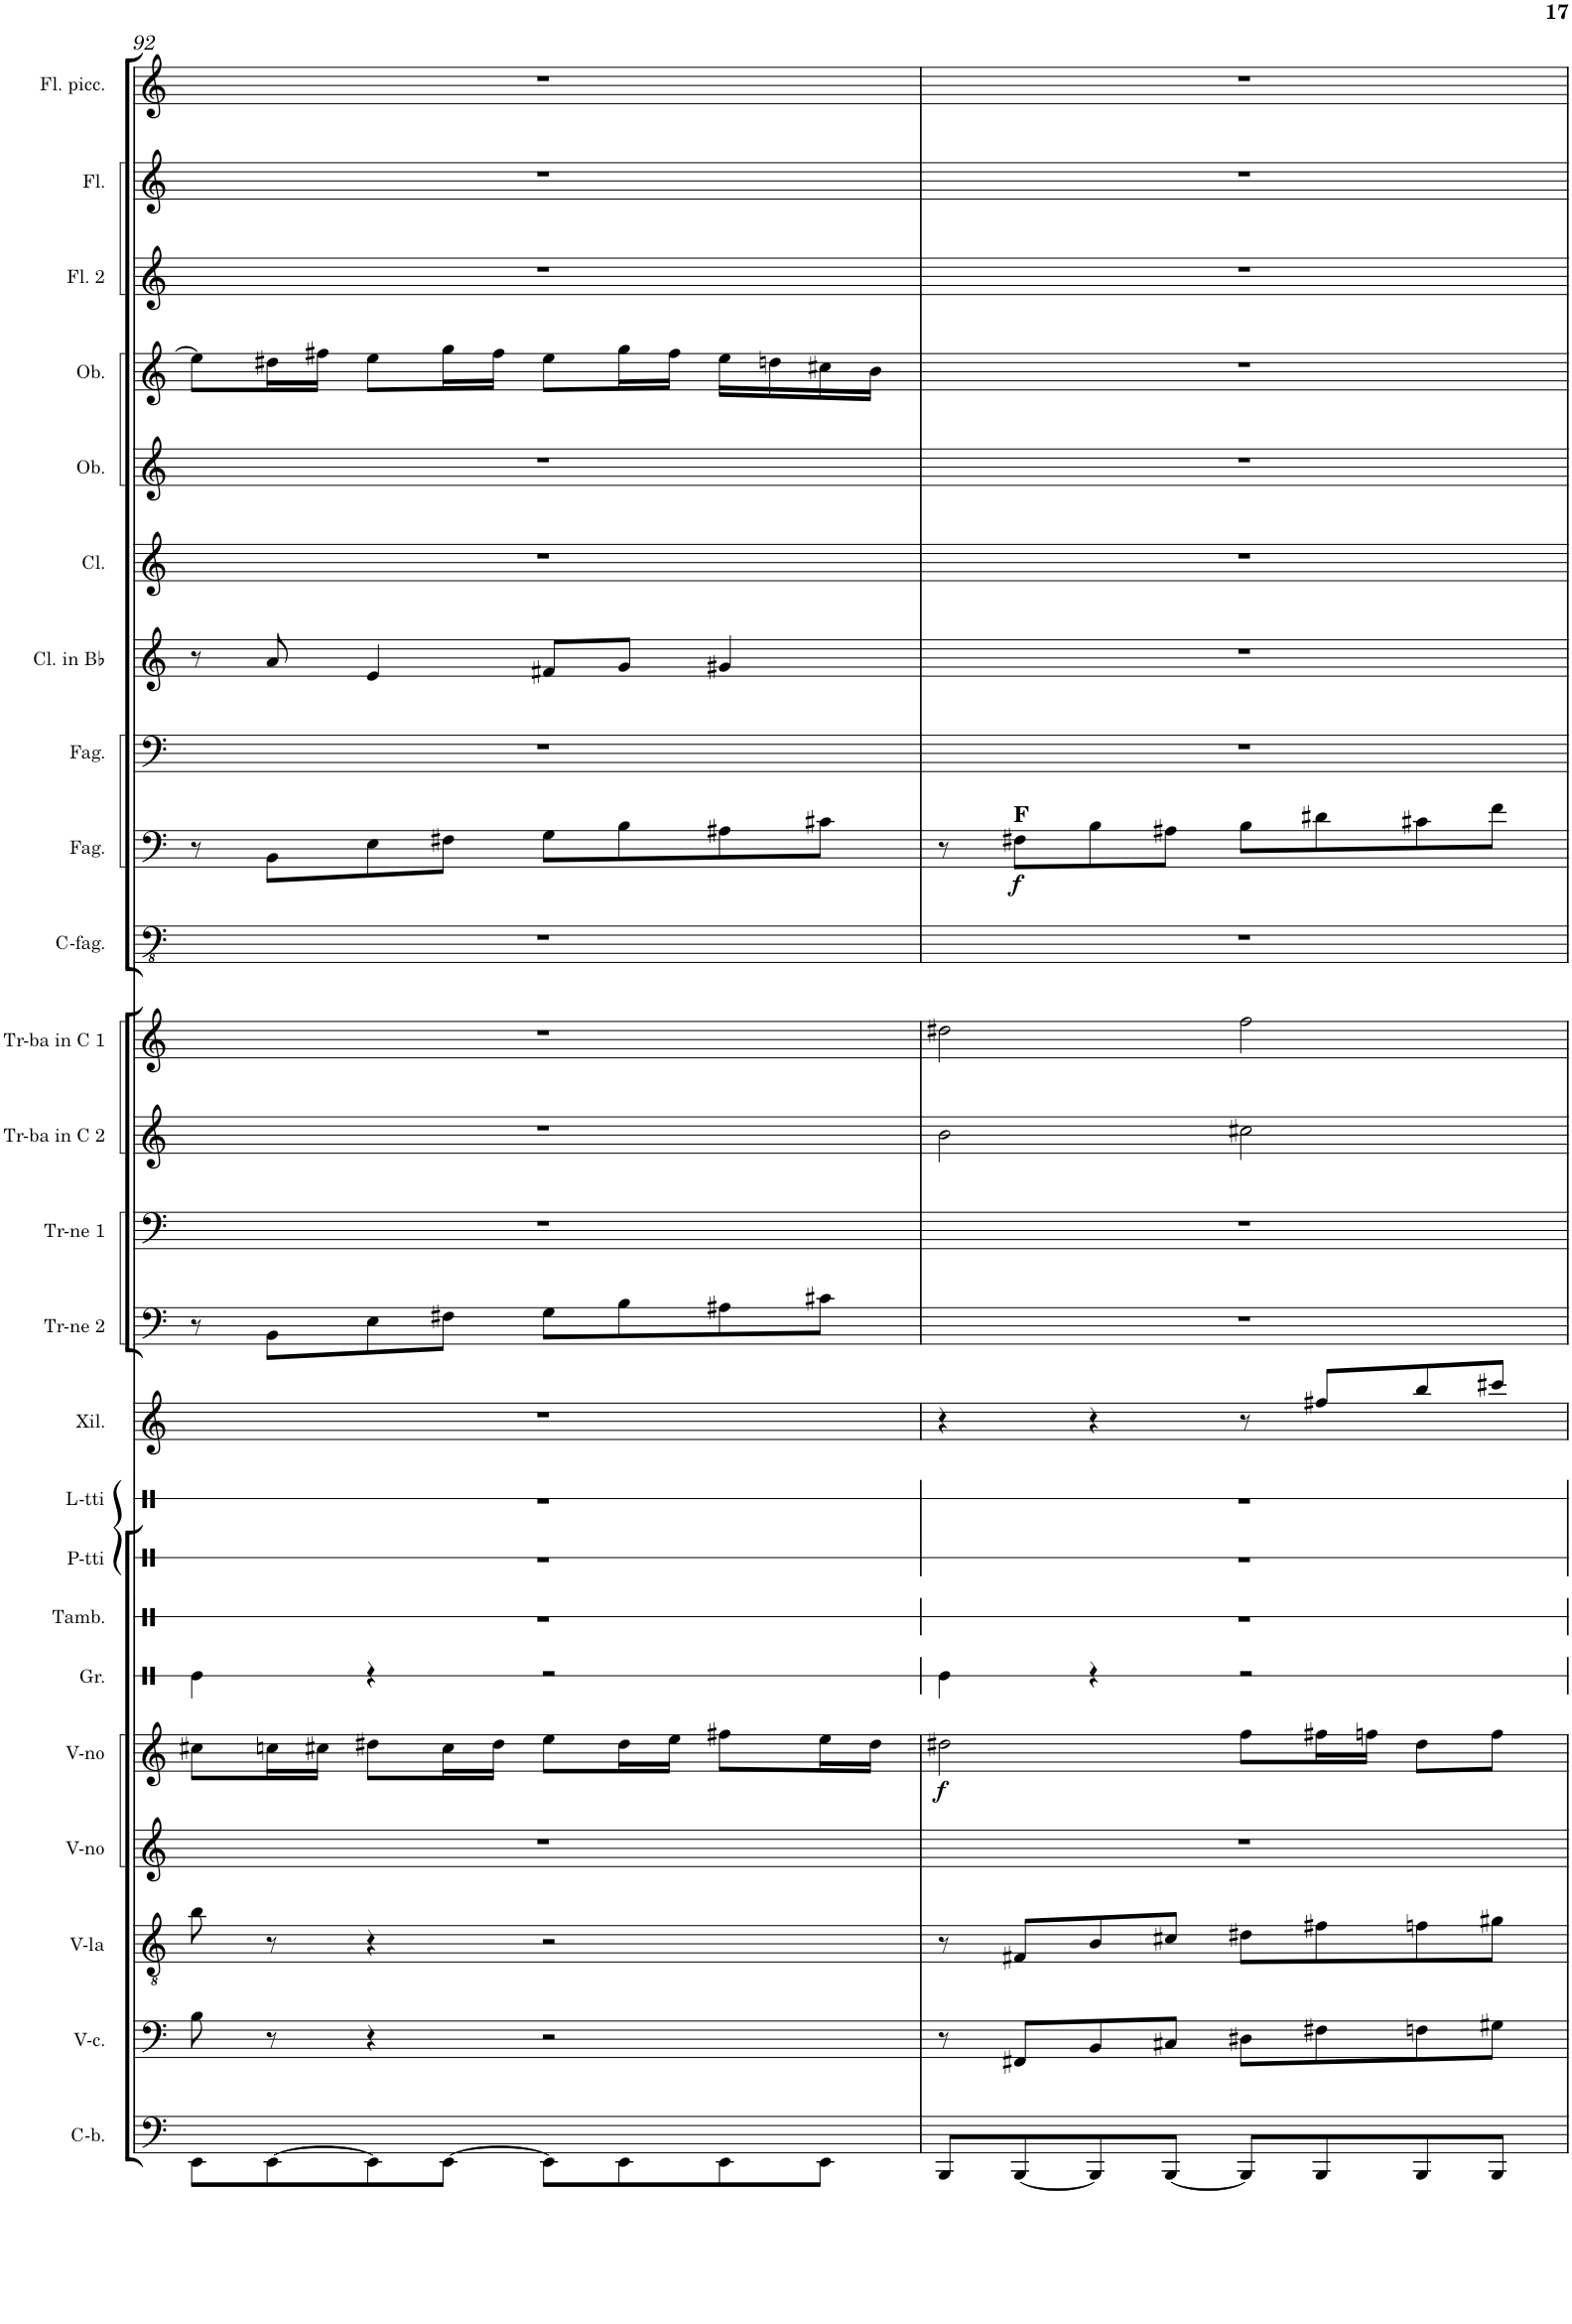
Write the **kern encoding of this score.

**kern	**kern	**kern	**kern	**kern	**dynam	**kern	**kern	**kern	**kern	**kern	**kern	**kern	**kern	**kern	**kern	**kern	**dynam	**kern	**kern	**kern	**kern	**kern	**kern	**kern	**kern
*part24	*part23	*part22	*part21	*part20	*part20	*part19	*part18	*part17	*part16	*part15	*part14	*part13	*part12	*part11	*part10	*part9	*part9	*part8	*part7	*part6	*part5	*part4	*part3	*part2	*part1
*staff24	*staff23	*staff22	*staff21	*staff20	*staff20	*staff19	*staff18	*staff17	*staff16	*staff15	*staff14	*staff13	*staff12	*staff11	*staff10	*staff9	*staff9	*staff8	*staff7	*staff6	*staff5	*staff4	*staff3	*staff2	*staff1
*I"Contrabbasso	*I"Violoncello	*I"Viola	*I"Violino	*I"Violino	*	*I"Grancassa	*I"Tamburo	*I"Piatti	*I"Legnetti	*I"Xilofono	*I"Trombone 2	*I"Trombone 1	*I"Tromba in C 2	*I"Tromba in C 1	*I"Controfagotto	*I"Fagotto	*	*I"Fagotto	*I"Clarinetto in Bb	*I"Clarinetto	*I"Oboe	*I"Oboe	*I"Flauto 2	*I"Flauto	*I"Flauto piccolo
*I'C-b.	*I'V-c.	*I'V-la	*I'V-no	*I'V-no	*	*I'Gr.	*I'Tamb.	*I'P-tti	*I'L-tti	*I'Xil.	*I'Tr-ne 2	*I'Tr-ne 1	*I'Tr-ba in C 2	*I'Tr-ba in C 1	*I'C-fag.	*I'Fag.	*	*I'Fag.	*I'Cl. in Bb	*I'Cl.	*I'Ob.	*I'Ob.	*I'Fl. 2	*I'Fl.	*I'Fl. picc.
!!LO:PB:g=z
*clefF4	*clefF4	*clefGv2	*clefG2	*clefG2	*	*clefX	*clefX	*clefX	*clefX	*clefG2	*clefF4	*clefF4	*clefG2	*clefG2	*clefFv4	*clefF4	*	*clefF4	*clefG2	*clefG2	*clefG2	*clefG2	*clefG2	*clefG2	*clefG2
*ITrd7c12	*	*	*	*	*	*	*	*	*	*	*	*	*ITrd1c2	*ITrd1c2	*	*	*	*	*ITrd1c2	*ITrd1c2	*	*	*	*	*ITrd-7c-12
*k[]	*k[]	*k[]	*k[]	*k[]	*	*k[]	*k[]	*k[]	*k[]	*k[]	*k[]	*k[]	*k[]	*k[]	*k[]	*k[]	*	*k[]	*k[]	*k[]	*k[]	*k[]	*k[]	*k[]	*k[]
*M4/4	*M4/4	*M4/4	*M4/4	*M4/4	*	*M4/4	*M4/4	*M4/4	*M4/4	*M4/4	*M4/4	*M4/4	*M4/4	*M4/4	*M4/4	*M4/4	*	*M4/4	*M4/4	*M4/4	*M4/4	*M4/4	*M4/4	*M4/4	*M4/4
=92	=92	=92	=92	=92	=92	=92	=92	=92	=92	=92	=92	=92	=92	=92	=92	=92	=92	=92	=92	=92	=92	=92	=92	=92	=92
8EE\L	8B\	8b\	1r	8cc#X\L	.	4Re\	1r	1r	1r	1r	8r	1r	1r	1r	1r	8r	.	1r	8r	1r	1r	8ee\L]	1r	1r	1r
[8EE\	8r	8r	.	16ccn\L	.	.	.	.	.	.	8BB\L	.	.	.	.	8BB\L	.	.	8a/	.	.	16dd#X\L	.	.	.
.	.	.	.	16cc#X\JJ	.	.	.	.	.	.	.	.	.	.	.	.	.	.	.	.	.	16ff#X\JJ	.	.	.
8EE\]	4r	4r	.	8dd#X\L	.	4r	.	.	.	.	8E\	.	.	.	.	8E\	.	.	4e/	.	.	8ee\L	.	.	.
[8EE\J	.	.	.	16cc#\L	.	.	.	.	.	.	8F#X\J	.	.	.	.	8F#X\J	.	.	.	.	.	16gg\L	.	.	.
.	.	.	.	16dd#\JJ	.	.	.	.	.	.	.	.	.	.	.	.	.	.	.	.	.	16ff#\JJ	.	.	.
8EE\L]	2r	2r	.	8ee\L	.	2r	.	.	.	.	8G\L	.	.	.	.	8G\L	.	.	8f#X/L	.	.	8ee\L	.	.	.
8EE\	.	.	.	16dd#\L	.	.	.	.	.	.	8B\	.	.	.	.	8B\	.	.	8g/J	.	.	16gg\L	.	.	.
.	.	.	.	16ee\JJ	.	.	.	.	.	.	.	.	.	.	.	.	.	.	.	.	.	16ff#\JJ	.	.	.
8EE\	.	.	.	8ff#X\L	.	.	.	.	.	.	8A#X\	.	.	.	.	8A#X\	.	.	4g#X/	.	.	16ee\LL	.	.	.
.	.	.	.	.	.	.	.	.	.	.	.	.	.	.	.	.	.	.	.	.	.	16ddn\	.	.	.
8EE\J	.	.	.	16ee\L	.	.	.	.	.	.	8c#X\J	.	.	.	.	8c#X\J	.	.	.	.	.	16cc#X\	.	.	.
.	.	.	.	16dd#\JJ	.	.	.	.	.	.	.	.	.	.	.	.	.	.	.	.	.	16b\JJ	.	.	.
=93	=93	=93	=93	=93	=93	=93	=93	=93	=93	=93	=93	=93	=93	=93	=93	=93	=93	=93	=93	=93	=93	=93	=93	=93	=93
!	!	!	!	!	!LO:DY:b	!	!	!	!	!	!	!	!	!	!	!	!	!	!	!	!	!	!	!	!
8BBB/L	8r	8r	1r	2dd#X\	f	4Re\	1r	1r	1r	4r	1r	1r	2b\	2dd#X\	1r	8r	.	1r	1r	1r	1r	1r	1r	1r	1r
!	!	!	!	!	!	!	!	!	!	!	!	!	!	!	!	!LO:TX:a:B:t=F	!	!	!	!	!	!	!	!	!
!	!	!	!	!	!	!	!	!	!	!	!	!	!	!	!	!	!LO:DY:b	!	!	!	!	!	!	!	!
[8BBB/	8FF#X/L	8F#X/L	.	.	.	.	.	.	.	.	.	.	.	.	.	8F#X\L	f	.	.	.	.	.	.	.	.
8BBB/]	8BB/	8B/	.	.	.	4r	.	.	.	4r	.	.	.	.	.	8B\	.	.	.	.	.	.	.	.	.
[8BBB/J	8C#X/J	8c#X/J	.	.	.	.	.	.	.	.	.	.	.	.	.	8A#X\J	.	.	.	.	.	.	.	.	.
8BBB/L]	8D#X\L	8d#X\L	.	8ff\L	.	2r	.	.	.	8r	.	.	2cc#X\	2ff\	.	8B\L	.	.	.	.	.	.	.	.	.
8BBB/	8F#X\	8f#X\	.	16ff#X\L	.	.	.	.	.	8ff#X/L	.	.	.	.	.	8d#X\	.	.	.	.	.	.	.	.	.
.	.	.	.	16ffn\JJ	.	.	.	.	.	.	.	.	.	.	.	.	.	.	.	.	.	.	.	.	.
8BBB/	8Fn\	8fn\	.	8dd#\L	.	.	.	.	.	8bb/	.	.	.	.	.	8c#X\	.	.	.	.	.	.	.	.	.
8BBB/J	8G#X\J	8g#X\J	.	8ff\J	.	.	.	.	.	8ccc#X/J	.	.	.	.	.	8f\J	.	.	.	.	.	.	.	.	.
=	=	=	=	=	=	=	=	=	=	=	=	=	=	=	=	=	=	=	=	=	=	=	=	=	=
*-	*-	*-	*-	*-	*-	*-	*-	*-	*-	*-	*-	*-	*-	*-	*-	*-	*-	*-	*-	*-	*-	*-	*-	*-	*-
